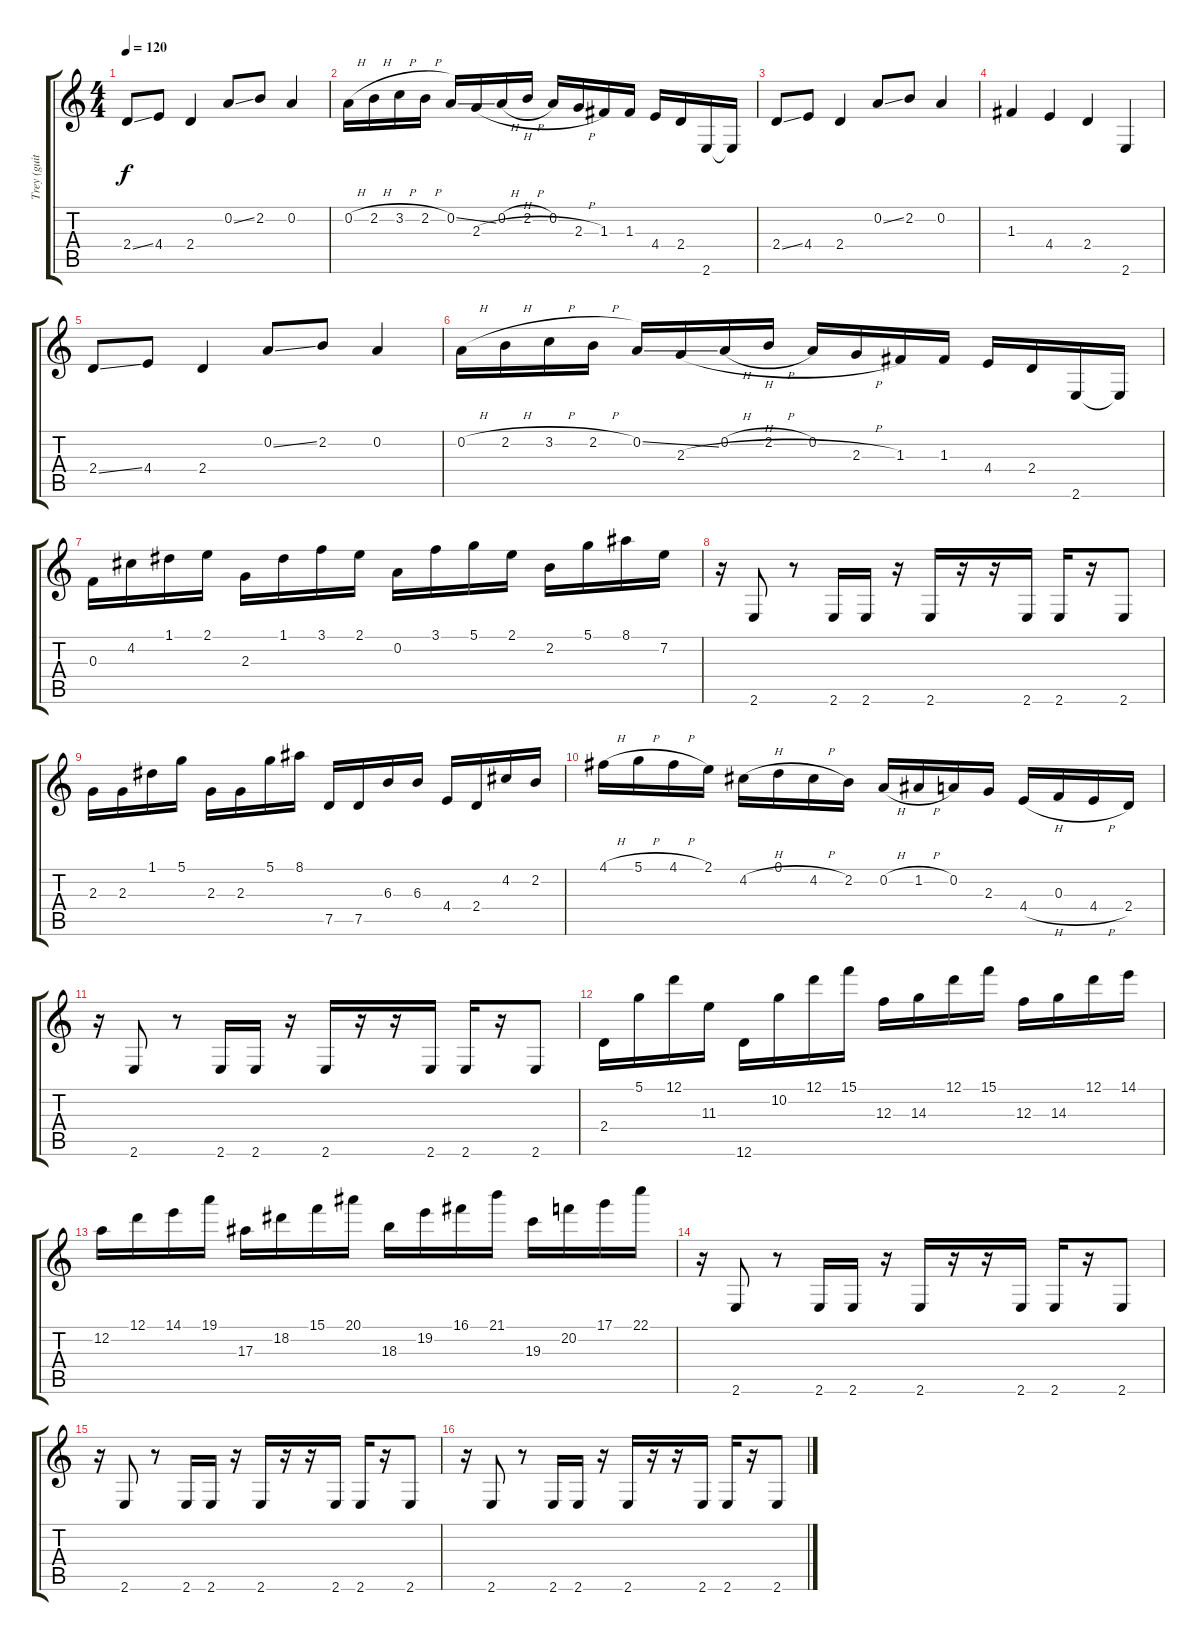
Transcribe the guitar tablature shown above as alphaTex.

\track ("Trey (guitar) " "Trey (guit") {instrument overdrivenguitar}
\staff {score tabs}
\tuning (D4 A3 F3 C3 G2 D2) {hide}
\ts (4 4)
\tempo 120
\clef g2
\ks c
2.4{ss}.8{dy f} 4.4.8 2.4.4 0.2{ss}.8 2.2.8 0.2.4 |
0.2{h}.16 2.2{h}.16 3.2{h}.16 2.2{h}.16 0.2{ss}.16 2.3{h}.16 0.2{h}.16 2.2{h}.16 0.2.16 2.3{h}.16 1.3.16 1.3.16 4.4.16 2.4.16 2.6.16 2.6{t}.16 |
2.4{ss}.8 4.4.8 2.4.4 0.2{ss}.8 2.2.8 0.2.4 |
1.3.4 4.4.4 2.4.4 2.6.4 |
2.4{ss}.8 4.4.8 2.4.4 0.2{ss}.8 2.2.8 0.2.4 |
0.2{h}.16 2.2{h}.16 3.2{h}.16 2.2{h}.16 0.2{ss}.16 2.3{h}.16 0.2{h}.16 2.2{h}.16 0.2.16 2.3{h}.16 1.3.16 1.3.16 4.4.16 2.4.16 2.6.16 2.6{t}.16 |
0.3.16 4.2.16 1.1.16 2.1.16 2.3.16 1.1.16 3.1.16 2.1.16 0.2.16 3.1.16 5.1.16 2.1.16 2.2.16 5.1.16 8.1.16 7.2.16 |
r.16 2.6.8 r.8 2.6.16 2.6.16 r.16 2.6.16 r.16 r.16 2.6.16 2.6.16 r.16 2.6.8 |
2.3.16 2.3.16 1.1.16 5.1.16 2.3.16 2.3.16 5.1.16 8.1.16 7.5.16 7.5.16 6.3.16 6.3.16 4.4.16 2.4.16 4.2.16 2.2.16 |
4.1{h}.16 5.1{h}.16 4.1{h}.16 2.1.16 4.2{h}.16 0.1.16 4.2{h}.16 2.2.16 0.2{h}.16 1.2{h}.16 0.2.16 2.3.16 4.4{h}.16 0.3.16 4.4{h}.16 2.4.16 |
r.16 2.6.8 r.8 2.6.16 2.6.16 r.16 2.6.16 r.16 r.16 2.6.16 2.6.16 r.16 2.6.8 |
2.4.16 5.1.16 12.1.16 11.3.16 12.6.16 10.2.16 12.1.16 15.1.16 12.3.16 14.3.16 12.1.16 15.1.16 12.3.16 14.3.16 12.1.16 14.1.16 |
12.2.16 12.1.16 14.1.16 19.1.16 17.3.16 18.2.16 15.1.16 20.1.16 18.3.16 19.2.16 16.1.16 21.1.16 19.3.16 20.2.16 17.1.16 22.1.16 |
r.16 2.6.8 r.8 2.6.16 2.6.16 r.16 2.6.16 r.16 r.16 2.6.16 2.6.16 r.16 2.6.8 |
r.16 2.6.8 r.8 2.6.16 2.6.16 r.16 2.6.16 r.16 r.16 2.6.16 2.6.16 r.16 2.6.8 |
r.16 2.6.8 r.8 2.6.16 2.6.16 r.16 2.6.16 r.16 r.16 2.6.16 2.6.16 r.16 2.6.8
